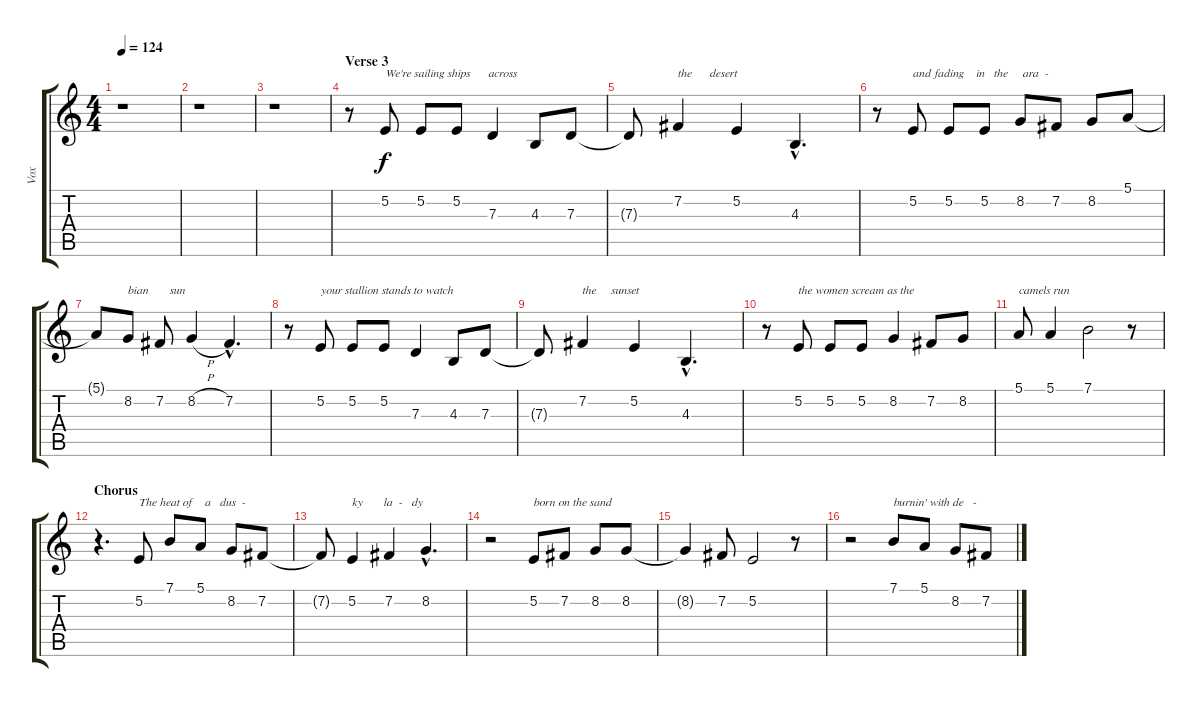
\track ("Vox" "Vox") {instrument violin}
\staff {score tabs}
\tuning (E4 B3 G3 D3 A2 E2) {hide}
\ts (4 4)
\tempo 124
\clef g2
\ks c
r.1{dy f} |
r.1 |
r.1 |
\section ("" "Verse 3")
r.8 5.2.8{txt "We're sailing ships      across"} 5.2.8 5.2.8 7.3.4 4.3.8 7.3.8 |
7.3{t}.8 7.2.4{txt "the      desert"} 5.2.4 4.3{hac}.4{d} |
r.8 5.2.8{txt "and fading    in   the     ara  -"} 5.2.8 5.2.8 8.2.8 7.2.8 8.2.8 5.1.8 |
5.1{t}.8 8.2.8{txt "bian       sun"} 7.2.8 8.2{h}.4 7.2{hac}.4{d} |
r.8 5.2.8{txt "your stallion stands to watch"} 5.2.8 5.2.8 7.3.4 4.3.8 7.3.8 |
7.3{t}.8 7.2.4{txt "the     sunset"} 5.2.4 4.3{hac}.4{d} |
r.8 5.2.8{txt "the women scream as the"} 5.2.8 5.2.8 8.2.4 7.2.8 8.2.8 |
5.1.8{txt "camels run"} 5.1.4 7.1.2 r.8 |
\section ("" "Chorus")
r.4{d} 5.2.8{txt "The heat of    a   dus  -"} 7.1.8 5.1.8 8.2.8 7.2.8 |
7.2{t}.8 5.2.4{txt "ky       la  -   dy"} 7.2.4 8.2{hac}.4{d} |
r.2 5.2.8{txt "born on the sand"} 7.2.8 8.2.8 8.2.8 |
8.2{t}.4 7.2.8 5.2.2 r.8 |
r.2 7.1.8{txt "burnin' with de   -"} 5.1.8 8.2.8 7.2.8
